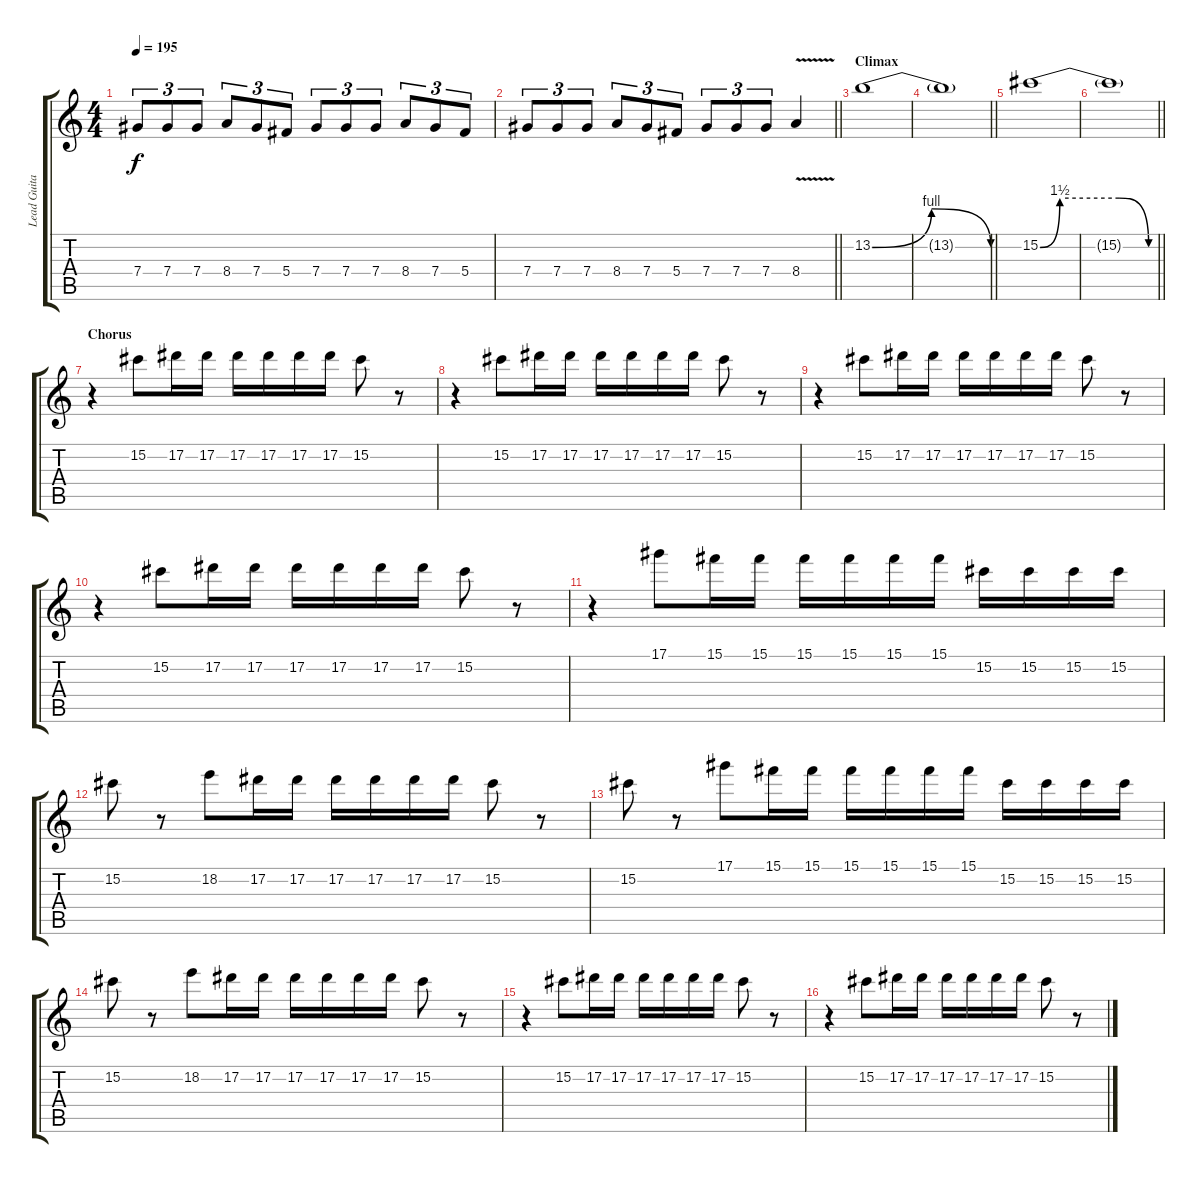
\track ("Lead Guitar 1" "Lead Guita") {instrument overdrivenguitar}
\staff {score tabs}
\tuning (Eb4 Bb3 Gb3 Db3 Ab2 Eb2) {hide}
\ts (4 4)
\tempo 195
\clef g2
\ks c
7.4.8{tu (3 2) dy f} 7.4.8{tu (3 2)} 7.4.8{tu (3 2)} 8.4.8{tu (3 2)} 7.4.8{tu (3 2)} 5.4.8{tu (3 2)} 7.4.8{tu (3 2)} 7.4.8{tu (3 2)} 7.4.8{tu (3 2)} 8.4.8{tu (3 2)} 7.4.8{tu (3 2)} 5.4.8{tu (3 2)} |
\barLineRight lightlight
7.4.8{tu (3 2)} 7.4.8{tu (3 2)} 7.4.8{tu (3 2)} 8.4.8{tu (3 2)} 7.4.8{tu (3 2)} 5.4.8{tu (3 2)} 7.4.8{tu (3 2)} 7.4.8{tu (3 2)} 7.4.8{tu (3 2)} 8.4{v}.4 |
\section ("" "Climax")
13.2{be (bendrelease 0 0 5 4 45 4 60 0)}.1 |
\barLineRight lightlight
13.2{t}.1 |
15.2{be (custom 0 0 10 6 40 6 55 0 60 0)}.1 |
\barLineRight lightlight
15.2{t}.1 |
\section ("" "Chorus")
r.4 15.2.8 17.2.16 17.2.16 17.2.16 17.2.16 17.2.16 17.2.16 15.2.8 r.8 |
r.4 15.2.8 17.2.16 17.2.16 17.2.16 17.2.16 17.2.16 17.2.16 15.2.8 r.8 |
r.4 15.2.8 17.2.16 17.2.16 17.2.16 17.2.16 17.2.16 17.2.16 15.2.8 r.8 |
r.4 15.2.8 17.2.16 17.2.16 17.2.16 17.2.16 17.2.16 17.2.16 15.2.8 r.8 |
r.4 17.1.8 15.1.16 15.1.16 15.1.16 15.1.16 15.1.16 15.1.16 15.2.16 15.2.16 15.2.16 15.2.16 |
15.2.8 r.8 18.2.8 17.2.16 17.2.16 17.2.16 17.2.16 17.2.16 17.2.16 15.2.8 r.8 |
15.2.8 r.8 17.1.8 15.1.16 15.1.16 15.1.16 15.1.16 15.1.16 15.1.16 15.2.16 15.2.16 15.2.16 15.2.16 |
15.2.8 r.8 18.2.8 17.2.16 17.2.16 17.2.16 17.2.16 17.2.16 17.2.16 15.2.8 r.8 |
r.4 15.2.8 17.2.16 17.2.16 17.2.16 17.2.16 17.2.16 17.2.16 15.2.8 r.8 |
r.4 15.2.8 17.2.16 17.2.16 17.2.16 17.2.16 17.2.16 17.2.16 15.2.8 r.8
